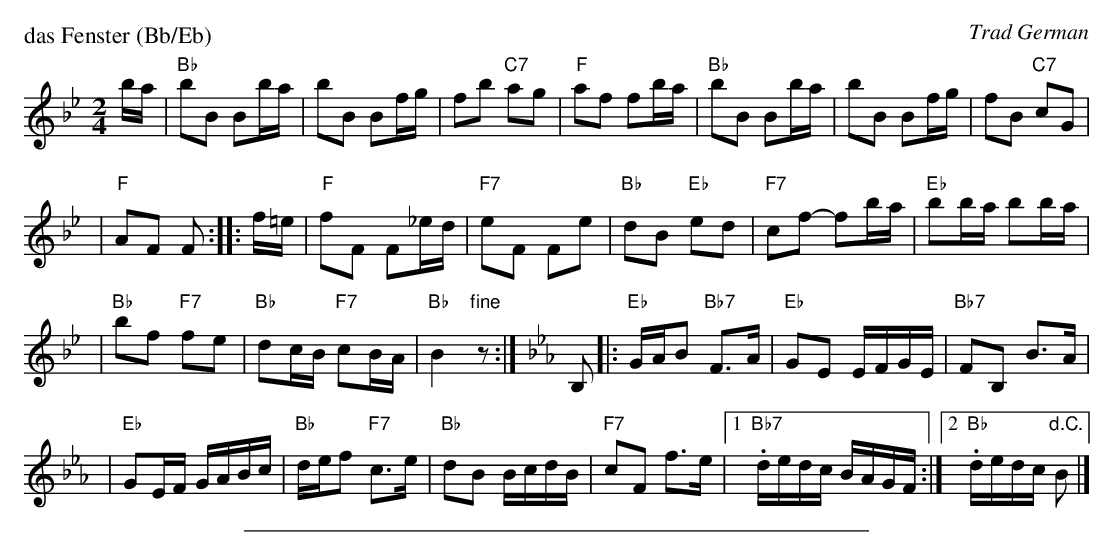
X:1
P: das Fenster (Bb/Eb)
O: Trad German
M: 2/4
L: 1/16
K: Bb
ba | "Bb"b2B2 B2ba | b2B2 B2fg | f2b2 "C7"a2g2 | "F"a2f2 f2ba | "Bb"b2B2 B2ba | b2B2 B2fg | f2B2 "C7"c2G2 |
| "F"A2F2 F2 :: f=e | "F"f2F2 F2_ed | "F7"e2F2 F2e2 | "Bb"d2B2 "Eb"e2d2 | "F7"c2f2- f2ba | "Eb"b2ba b2ba |
| "Bb"b2f2 "F7"f2e2 | "Bb"d2cB "F7"c2BA | "Bb"B4 "fine"z2 :|[K:Eb]B,2|: "Eb"GAB2 "Bb7"F3A | "Eb"G2E2 EFGE | "Bb7"F2B,2 B3A |
| "Eb"G2EF GABc | "Bb"def2 "F7"c3e | "Bb"d2B2 BcdB | "F7"c2F2 f3e |1."Bb7"dedc BAGF :|2."Bb"dedc "d.C."B2 |]
